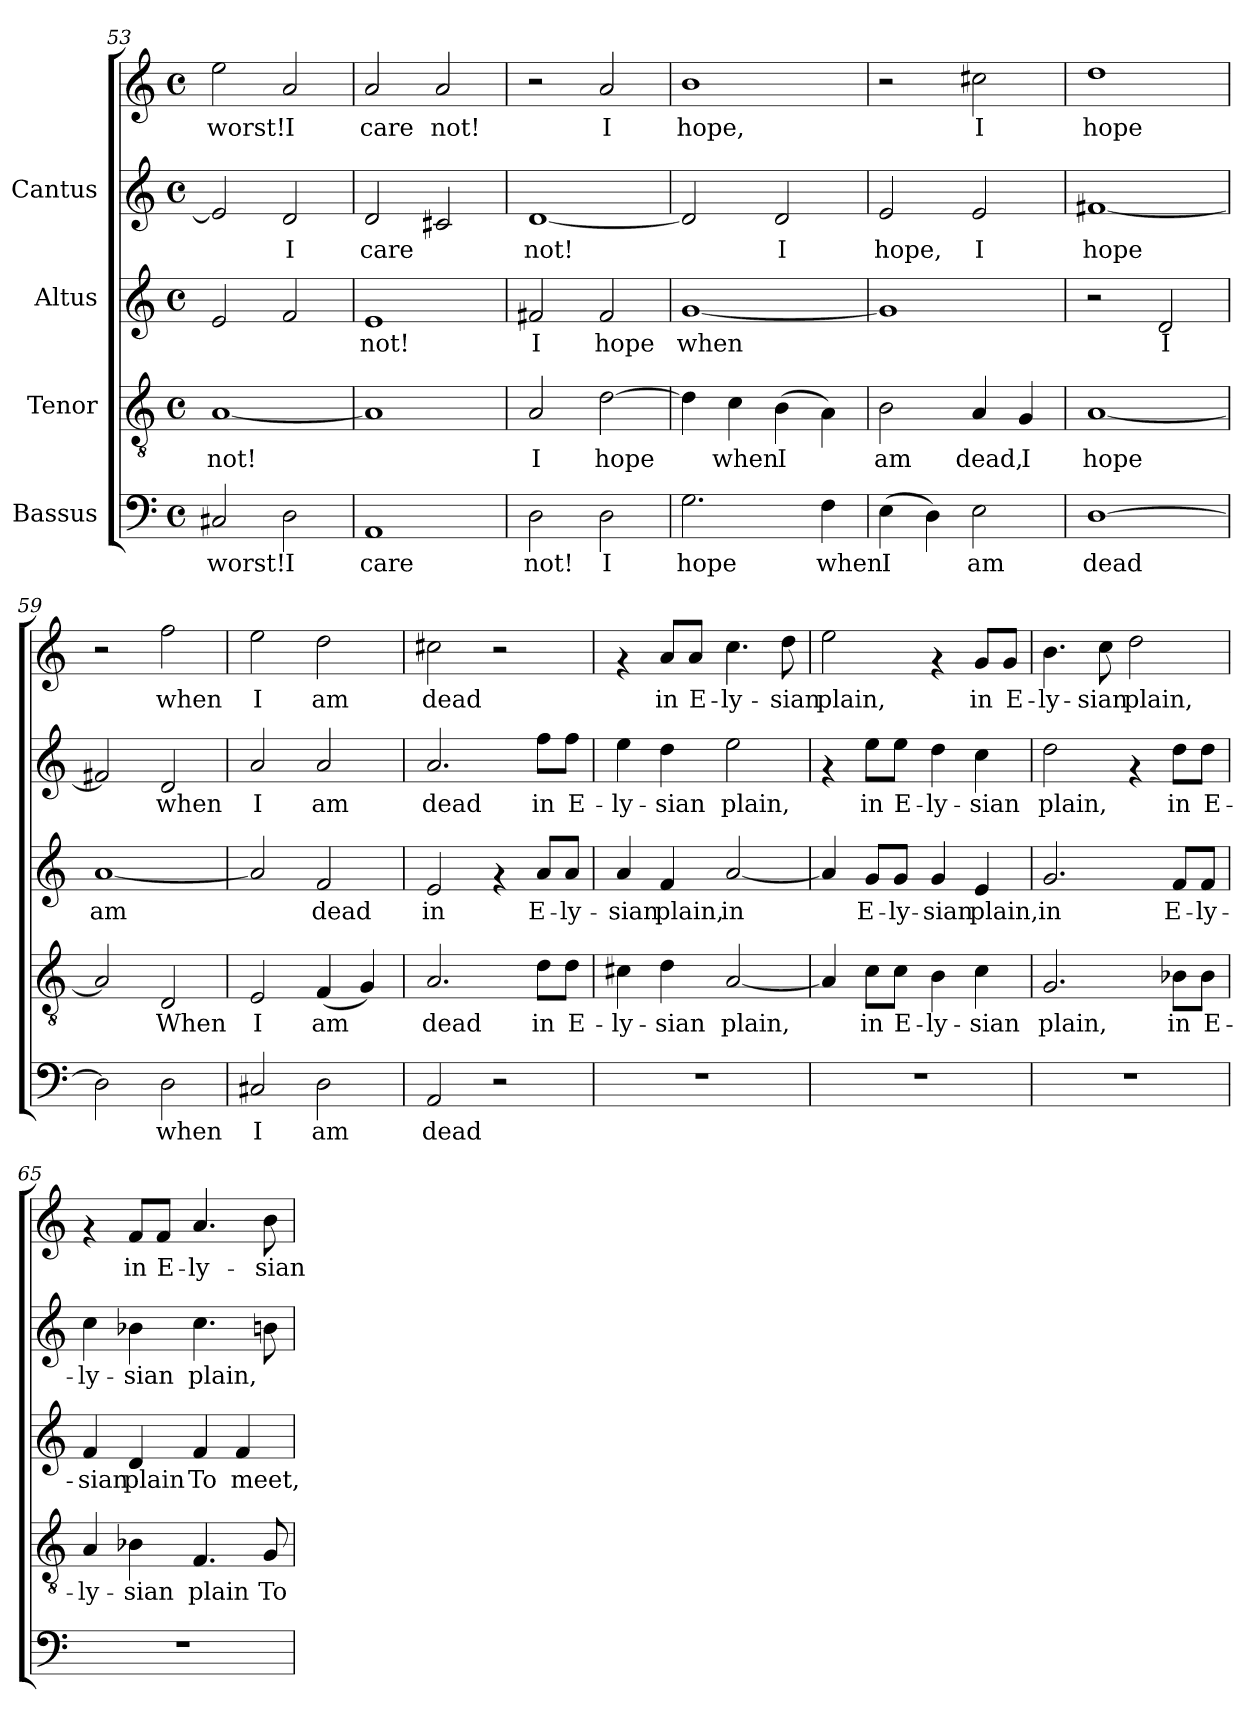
**kern	**text	**kern	**text	**kern	**text	**kern	**text	**kern	**text
*part4	*part4	*part3	*part3	*part2	*part2	*part1	*part1	*part1	*part1
*staff5	*staff5	*staff4	*staff4	*staff3	*staff3	*staff2	*staff2	*staff1	*staff1
*I"Bassus	*	*I"Tenor	*	*I"Altus	*	*I"Cantus	*	*	*
*clefF4	*	*clefGv2	*	*clefG2	*	*clefG2	*	*clefG2	*
*M4/4	*	*M4/4	*	*M4/4	*	*M4/4	*	*M4/4	*
*met(c)	*	*met(c)	*	*met(c)	*	*met(c)	*	*met(c)	*
=53	=53	=53	=53	=53	=53	=53	=53	=53	=53
!	!LO:LY:b:cj	!	!LO:LY:b:cj	!	!	!	!LO:LY:b:cj	!	!LO:LY:b:cj
2C#X/	worst!	[<1A	not!	2e/	.	2e/]	.	2ee\	worst!
!	!LO:LY:b:cj	!	!	!	!	!	!LO:LY:b:cj	!	!LO:LY:b:cj
2D\	I	.	.	2f/	.	2d/	I	2a/	I
=54	=54	=54	=54	=54	=54	=54	=54	=54	=54
!	!LO:LY:b:cj	!	!	!	!LO:LY:b:cj	!	!LO:LY:b:cj	!	!LO:LY:b:cj
1AA	care	1A]	.	1e	not!	2d/	care	2a/	care
!	!	!	!	!	!	!	!LO:LY:b:cj	!	!LO:LY:b:cj
.	.	.	.	.	.	2c#X/	.	2a/	not!
=55	=55	=55	=55	=55	=55	=55	=55	=55	=55
!	!LO:LY:b:cj	!	!LO:LY:b:cj	!	!LO:LY:b:cj	!	!LO:LY:b:cj	!	!
2D\	not!	2A/	I	2f#X/	I	[<1d	not!	2r	.
!	!LO:LY:b:cj	!	!LO:LY:b:cj	!	!LO:LY:b:cj	!	!	!	!LO:LY:b:cj
2D\	I	[>2d\	hope	2f#/	hope	.	.	2a/	I
=56	=56	=56	=56	=56	=56	=56	=56	=56	=56
!	!LO:LY:b:cj	!	!LO:LY:b:cj	!	!LO:LY:b:cj	!	!LO:LY:b:cj	!	!LO:LY:b:cj
2.G\	hope	4d\]	.	[<1g	when	2d/]	.	1b	hope,
!	!	!	!LO:LY:b:cj	!	!	!	!	!	!
.	.	4c\	when	.	.	.	.	.	.
!	!	!	!LO:LY:b:cj	!	!	!	!LO:LY:b:cj	!	!
.	.	(>4B\	I	.	.	2d/	I	.	.
!	!LO:LY:b:cj	!	!LO:LY:b:cj	!	!	!	!	!	!
4F\	when	4A\)	.	.	.	.	.	.	.
=57	=57	=57	=57	=57	=57	=57	=57	=57	=57
!	!LO:LY:b:cj	!	!LO:LY:b:cj	!	!	!	!LO:LY:b:cj	!	!
(>4E\	I	2B\	am	1g]	.	2e/	hope,	2r	.
!	!LO:LY:b:cj	!	!	!	!	!	!	!	!
4D\)	.	.	.	.	.	.	.	.	.
!	!LO:LY:b:cj	!	!LO:LY:b:cj	!	!	!	!LO:LY:b:cj	!	!LO:LY:b:cj
2E\	am	4A/	dead,	.	.	2e/	I	2cc#X\	I
!	!	!	!LO:LY:b:cj	!	!	!	!	!	!
.	.	4G/	I	.	.	.	.	.	.
!!LO:PB:g=z
=58	=58	=58	=58	=58	=58	=58	=58	=58	=58
!	!LO:LY:b:cj	!	!LO:LY:b:cj	!	!	!	!LO:LY:b:cj	!	!LO:LY:b:cj
[>1D	dead	[<1A	hope	2r	.	[<1f#X	hope	1dd	hope
!	!	!	!	!	!LO:LY:b:cj	!	!	!	!
.	.	.	.	2d/	I	.	.	.	.
=59	=59	=59	=59	=59	=59	=59	=59	=59	=59
!	!LO:LY:b:cj	!	!LO:LY:b:cj	!	!LO:LY:b:cj	!	!LO:LY:b:cj	!	!
2D\]	.	2A/]	.	[<1a	am	2f#X/]	.	2r	.
!	!LO:LY:b:cj	!	!LO:LY:b:cj	!	!	!	!LO:LY:b:cj	!	!LO:LY:b:cj
2D\	when	2D/	When	.	.	2d/	when	2ff\	when
=60	=60	=60	=60	=60	=60	=60	=60	=60	=60
!	!LO:LY:b:cj	!	!LO:LY:b:cj	!	!LO:LY:b:cj	!	!LO:LY:b:cj	!	!LO:LY:b:cj
2C#X/	I	2E/	I	2a/]	.	2a/	I	2ee\	I
!	!LO:LY:b:cj	!	!LO:LY:b:cj	!	!LO:LY:b:cj	!	!LO:LY:b:cj	!	!LO:LY:b:cj
2D\	am	(<4F/	am	2f/	dead	2a/	am	2dd\	am
!	!	!	!LO:LY:b:cj	!	!	!	!	!	!
.	.	4G/)	.	.	.	.	.	.	.
=61	=61	=61	=61	=61	=61	=61	=61	=61	=61
!	!LO:LY:b:cj	!	!LO:LY:b:cj	!	!LO:LY:b:cj	!	!LO:LY:b:cj	!	!LO:LY:b:cj
2AA/	dead	2.A/	dead	2e/	in	2.a/	dead	2cc#X\	dead
2r	.	.	.	4rf	.	.	.	2r	.
!	!	!	!LO:LY:b:cj	!	!LO:LY:b:cj	!	!LO:LY:b:cj	!	!
.	.	8d\L	in	8a/L	E-	8ff\L	in	.	.
!	!	!	!LO:LY:b:cj	!	!LO:LY:b:cj	!	!LO:LY:b:cj	!	!
.	.	8d\J	E-	8a/J	-ly-	8ff\J	E-	.	.
=62	=62	=62	=62	=62	=62	=62	=62	=62	=62
!	!	!	!LO:LY:b:cj	!	!LO:LY:b:cj	!	!LO:LY:b:cj	!	!
1r	.	4c#X\	-ly-	4a/	-sian	4ee\	ly-	4rf	.
!	!	!	!LO:LY:b:cj	!	!LO:LY:b:cj	!	!LO:LY:b:cj	!	!LO:LY:b:cj
.	.	4d\	-sian	4f/	plain,	4dd\	-sian	8a/L	-in
!	!	!	!	!	!	!	!	!	!LO:LY:b:cj
.	.	.	.	.	.	.	.	8a/J	E-
!	!	!	!LO:LY:b:cj	!	!LO:LY:b:cj	!	!LO:LY:b:cj	!	!LO:LY:b:cj
.	.	[<2A/	plain,	[<2a/	in	2ee\	plain,	4.cc\	-ly-
!	!	!	!	!	!	!	!	!	!LO:LY:b:cj
.	.	.	.	.	.	.	.	8dd\	-sian
=63	=63	=63	=63	=63	=63	=63	=63	=63	=63
!	!	!	!LO:LY:b:cj	!	!LO:LY:b:cj	!	!	!	!LO:LY:b:cj
1r	.	4A/]	.	4a/]	.	4rf	.	2ee\	plain,
!	!	!	!LO:LY:b:cj	!	!LO:LY:b:cj	!	!LO:LY:b:cj	!	!
.	.	8c\L	in	8g/L	E-	8ee\L	-in	.	.
!	!	!	!LO:LY:b:cj	!	!LO:LY:b:cj	!	!LO:LY:b:cj	!	!
.	.	8c\J	E-	8g/J	-ly-	8ee\J	E-	.	.
!	!	!	!LO:LY:b:cj	!	!LO:LY:b:cj	!	!LO:LY:b:cj	!	!
.	.	4B\	-ly-	4g/	-sian	4dd\	-ly-	4rf	.
!	!	!	!LO:LY:b:cj	!	!LO:LY:b:cj	!	!LO:LY:b:cj	!	!LO:LY:b:cj
.	.	4c\	-sian	4e/	plain,	4cc\	-sian	8g/L	in
!	!	!	!	!	!	!	!	!	!LO:LY:b:cj
.	.	.	.	.	.	.	.	8g/J	E-
!!LO:LB:g=z
=64	=64	=64	=64	=64	=64	=64	=64	=64	=64
!	!	!	!LO:LY:b:cj	!	!LO:LY:b:cj	!	!LO:LY:b:cj	!	!LO:LY:b:cj
1r	.	2.G/	plain,	2.g/	in	2dd\	plain,	4.b\	ly-
!	!	!	!	!	!	!	!	!	!LO:LY:b:cj
.	.	.	.	.	.	.	.	8cc\	-sian
!	!	!	!	!	!	!	!	!	!LO:LY:b:cj
.	.	.	.	.	.	4rf	.	2dd\	plain,
!	!	!	!LO:LY:b:cj	!	!LO:LY:b:cj	!	!LO:LY:b:cj	!	!
.	.	8B-X\L	in	8f/L	E-	8dd\L	in	.	.
!	!	!	!LO:LY:b:cj	!	!LO:LY:b:cj	!	!LO:LY:b:cj	!	!
.	.	8B-\J	E-	8f/J	-ly-	8dd\J	E-	.	.
=65	=65	=65	=65	=65	=65	=65	=65	=65	=65
!	!	!	!LO:LY:b:cj	!	!LO:LY:b:cj	!	!LO:LY:b:cj	!	!
1r	.	4A/	-ly-	4f/	-sian	4cc\	ly-	4rf	.
!	!	!	!LO:LY:b:cj	!	!LO:LY:b:cj	!	!LO:LY:b:cj	!	!LO:LY:b:cj
.	.	4B-X\	-sian	4d/	plain	4b-X\	-sian	8f/L	-in
!	!	!	!	!	!	!	!	!	!LO:LY:b:cj
.	.	.	.	.	.	.	.	8f/J	E-
!	!	!	!LO:LY:b:cj	!	!LO:LY:b:cj	!	!LO:LY:b:cj	!	!LO:LY:b:cj
.	.	4.F/	plain	4f/	To	4.cc\	plain,	4.a/	-ly-
!	!	!	!	!	!LO:LY:b:cj	!	!	!	!
.	.	.	.	4f/	meet,	.	.	.	.
!	!	!	!LO:LY:b:cj	!	!	!	!LO:LY:b:cj	!	!LO:LY:b:cj
.	.	8G/	To	.	.	8bn\	.	8b\	-sian
=	=	=	=	=	=	=	=	=	=
*-	*-	*-	*-	*-	*-	*-	*-	*-	*-
